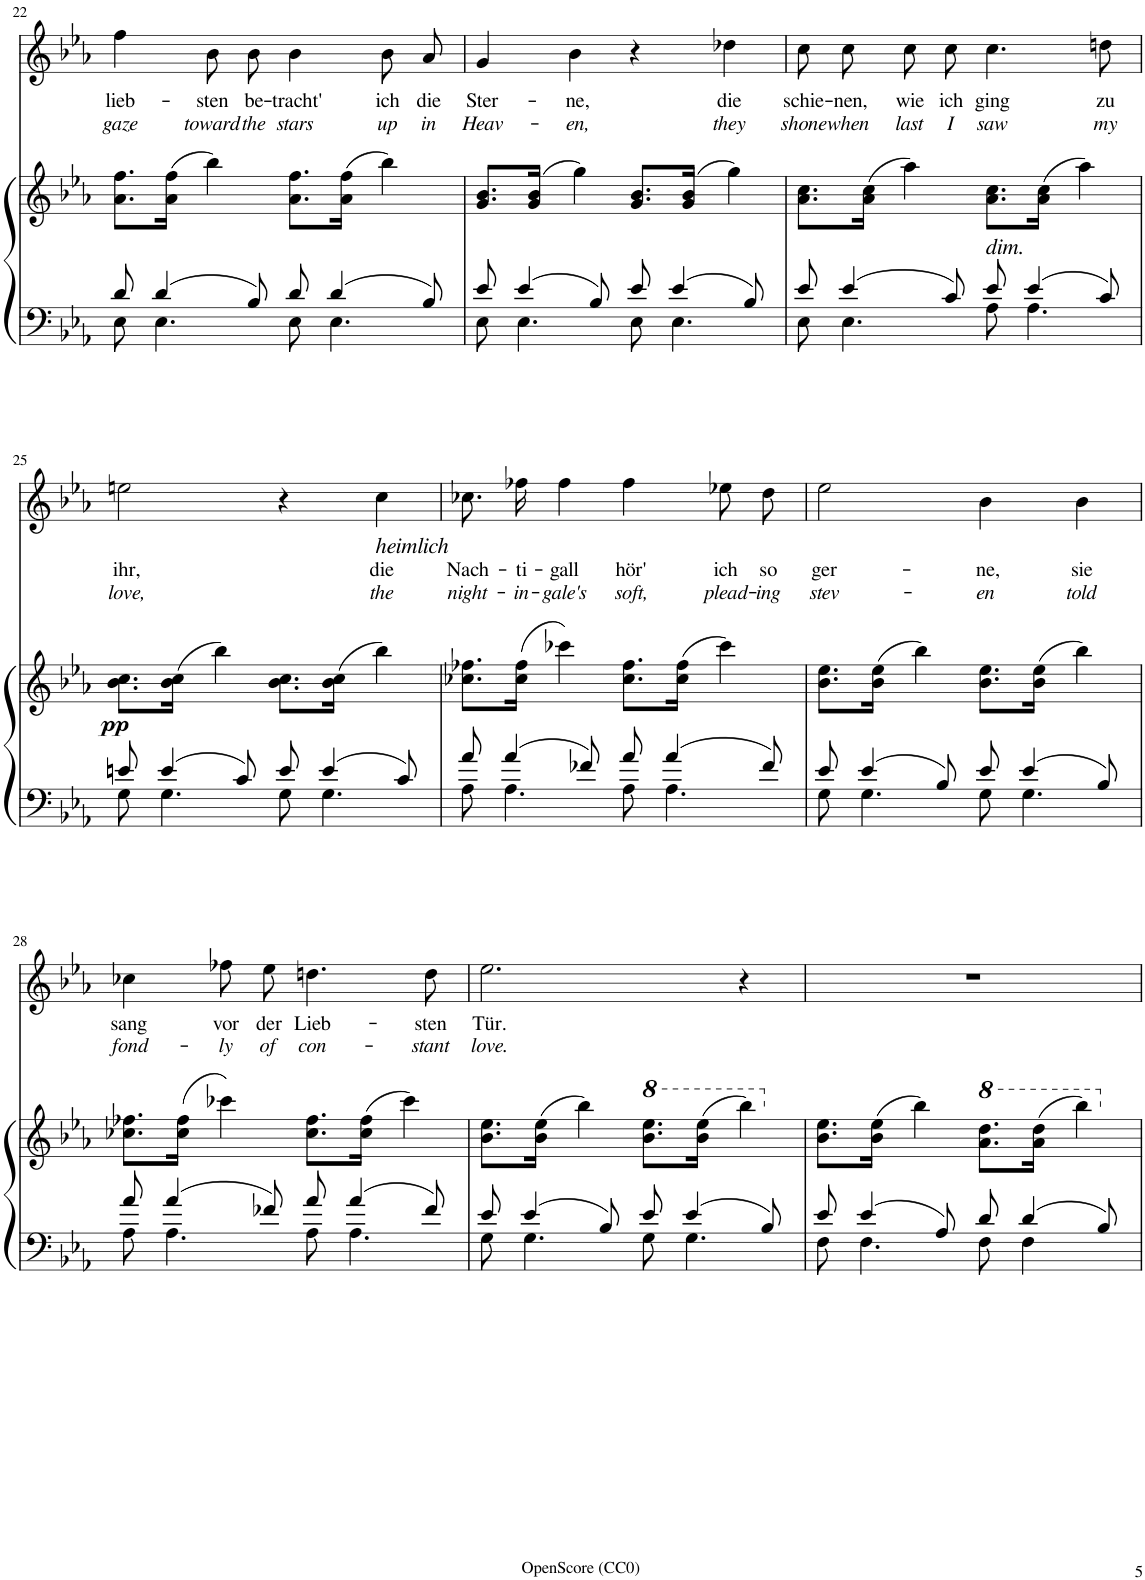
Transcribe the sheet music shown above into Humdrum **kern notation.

**kern	**kern	**dynam	**kern	**text	**text
*part2	*part2	*part2	*part1	*part1	*part1
*staff3	*staff2	*staff2/3	*staff1	*staff1	*staff1
*I"Piano	*	*	*I"Voice	*	*
*I'Pno	*	*	*	*	*
!!LO:PB:g=z
*clefF4	*clefG2	*	*clefG2	*	*
*k[b-e-a-]	*k[b-e-a-]	*	*k[b-e-a-]	*	*
*M4/4	*M4/4	*	*M4/4	*	*
=22	=22	=22	=22	=22	=22
*^	*	*	*	*	*
!	!	!	!	!	!LO:LY:b	!LO:LY:b
8d/	8E-\	8.a-\ 8.ff\L	.	4ff\	lieb-	gaze
4d/	4.E-\	.	.	.	.	.
.	.	(16a-\ 16ff\Jk	.	.	.	.
!	!	!	!	!	!LO:LY:b	!LO:LY:b
.	.	4bb-\)	.	8b-\L	-sten	toward
!	!	!	!	!	!LO:LY:b	!LO:LY:b
8B-/	.	.	.	8b-\J	be-	the
!	!	!	!	!	!LO:LY:b	!LO:LY:b
8d/	8E-\	8.a-\ 8.ff\L	.	4b-\	-tracht'	stars
4d/	4.E-\	.	.	.	.	.
.	.	(16a-\ 16ff\Jk	.	.	.	.
!	!	!	!	!	!LO:LY:b	!LO:LY:b
.	.	4bb-\)	.	8b-/L	ich	up
!	!	!	!	!	!LO:LY:b	!LO:LY:b
8B-/	.	.	.	8a-/J	die	in
=23	=23	=23	=23	=23	=23	=23
!	!	!	!	!	!LO:LY:b	!LO:LY:b
8e-/	8E-\	8.g/ 8.b-/L	.	4g/	Ster-	Heav-
4e-/	4.E-\	.	.	.	.	.
.	.	(16g/ 16b-/Jk	.	.	.	.
!	!	!	!	!	!LO:LY:b	!LO:LY:b
.	.	4gg\)	.	4b-\	-ne,	-en,
8B-/	.	.	.	.	.	.
8e-/	8E-\	8.g/ 8.b-/L	.	4r	.	.
4e-/	4.E-\	.	.	.	.	.
.	.	(16g/ 16b-/Jk	.	.	.	.
!	!	!	!	!	!LO:LY:b	!LO:LY:b
.	.	4gg\)	.	4dd-X\	die	they
8B-/	.	.	.	.	.	.
=24	=24	=24	=24	=24	=24	=24
!	!	!	!	!	!LO:LY:b	!LO:LY:b
8e-/	8E-\	8.a-\ 8.cc\L	.	8cc\L	schie-	shone
!	!	!	!	!	!LO:LY:b	!LO:LY:b
4e-/	4.E-\	.	.	8cc\J	-nen,	when
.	.	(16a-\ 16cc\Jk	.	.	.	.
!	!	!	!	!	!LO:LY:b	!LO:LY:b
.	.	4aa-\)	.	8cc\L	wie	last
!	!	!	!	!	!LO:LY:b	!LO:LY:b
8c/	.	.	.	8cc\J	ich	I
!	!	!LO:TX:b:i:t=dim.	!	!	!	!
!	!	!	!	!	!LO:LY:b	!LO:LY:b
8e-/	8A-\	8.a-\ 8.cc\L	.	4.cc\	ging	saw
4e-/	4.A-\	.	.	.	.	.
.	.	(16a-\ 16cc\Jk	.	.	.	.
.	.	4aa-\)	.	.	.	.
!	!	!	!	!	!LO:LY:b	!LO:LY:b
8c/	.	.	.	8ddn\	zu	my
!!LO:LB:g=z
=25	=25	=25	=25	=25	=25	=25
!	!	!	!LO:DY:b	!	!LO:LY:b	!LO:LY:b
8en/	8G\	8.b-\ 8.cc\L	pp	2een\	ihr,	love,
4e/	4.G\	.	.	.	.	.
.	.	(16b-\ 16cc\Jk	.	.	.	.
.	.	4bb-\)	.	.	.	.
8c/	.	.	.	.	.	.
8e/	8G\	8.b-\ 8.cc\L	.	4r	.	.
4e/	4.G\	.	.	.	.	.
.	.	(16b-\ 16cc\Jk	.	.	.	.
!	!	!	!	!LO:TX:b:i:t=heimlich	!	!
!	!	!	!	!	!LO:LY:b	!LO:LY:b
.	.	4bb-\)	.	4cc\	die	the
8c/	.	.	.	.	.	.
=26	=26	=26	=26	=26	=26	=26
!	!	!	!	!	!LO:LY:b	!LO:LY:b
8a-/	8A-\	8.cc-X\ 8.ff-X\L	.	8.cc-X\L	Nach-	night-
4a-/	4.A-\	.	.	.	.	.
!	!	!	!	!	!LO:LY:b	!LO:LY:b
.	.	(16cc-\ 16ff-\Jk	.	16ff-X\Jk	-ti-	-in-
!	!	!	!	!	!LO:LY:b	!LO:LY:b
.	.	4ccc-X\)	.	4ff-\	-gall	-gale's
8f-X/	.	.	.	.	.	.
!	!	!	!	!	!LO:LY:b	!LO:LY:b
8a-/	8A-\	8.cc-\ 8.ff-\L	.	4ff-\	hör'	soft,
4a-/	4.A-\	.	.	.	.	.
.	.	(16cc-\ 16ff-\Jk	.	.	.	.
!	!	!	!	!	!LO:LY:b	!LO:LY:b
.	.	4ccc-\)	.	8ee-X\L	ich	plead-
!	!	!	!	!	!LO:LY:b	!LO:LY:b
8f-/	.	.	.	8dd\J	so	-ing
=27	=27	=27	=27	=27	=27	=27
!	!	!	!	!	!LO:LY:b	!LO:LY:b
8e-/	8G\	8.b-\ 8.ee-\L	.	2ee-\	ger-	stev-
4e-/	4.G\	.	.	.	.	.
.	.	(16b-\ 16ee-\Jk	.	.	.	.
.	.	4bb-\)	.	.	.	.
8B-/	.	.	.	.	.	.
!	!	!	!	!	!LO:LY:b	!LO:LY:b
8e-/	8G\	8.b-\ 8.ee-\L	.	4b-\	-ne,	-en
4e-/	4.G\	.	.	.	.	.
.	.	(16b-\ 16ee-\Jk	.	.	.	.
!	!	!	!	!	!LO:LY:b	!LO:LY:b
.	.	4bb-\)	.	4b-\	sie	told
8B-/	.	.	.	.	.	.
!!LO:LB:g=z
=28	=28	=28	=28	=28	=28	=28
!	!	!	!	!	!LO:LY:b	!LO:LY:b
8a-/	8A-\	8.cc-X\ 8.ff-X\L	.	4cc-X\	sang	fond-
4a-/	4.A-\	.	.	.	.	.
.	.	(16cc-\ 16ff-\Jk	.	.	.	.
!	!	!	!	!	!LO:LY:b	!LO:LY:b
.	.	4ccc-X\)	.	8ff-X\L	vor	-ly
!	!	!	!	!	!LO:LY:b	!LO:LY:b
8f-X/	.	.	.	8ee-\J	der	of
!	!	!	!	!	!LO:LY:b	!LO:LY:b
8a-/	8A-\	8.cc-\ 8.ff-\L	.	4.ddn\	Lieb-	con-
4a-/	4.A-\	.	.	.	.	.
.	.	(16cc-\ 16ff-\Jk	.	.	.	.
.	.	4ccc-\)	.	.	.	.
!	!	!	!	!	!LO:LY:b	!LO:LY:b
8f-/	.	.	.	8dd\	-sten	-stant
=29	=29	=29	=29	=29	=29	=29
!	!	!	!	!	!LO:LY:b	!LO:LY:b
8e-/	8G\	8.b-\ 8.ee-\L	.	2.ee-\	Tür.	love.
4e-/	4.G\	.	.	.	.	.
.	.	(16b-\ 16ee-\Jk	.	.	.	.
.	.	4bb-\)	.	.	.	.
8B-/	.	.	.	.	.	.
*	*	*8va	*	*	*	*
8e-/	8G\	8.bb-\ 8.eee-\L	.	.	.	.
4e-/	4.G\	.	.	.	.	.
.	.	(16bb-\ 16eee-\Jk	.	.	.	.
.	.	4bbb-\)	.	4r	.	.
8B-/	.	.	.	.	.	.
=30	=30	=30	=30	=30	=30	=30
*	*	*X8va	*	*	*	*
8e-/	8F\	8.b-\ 8.ee-\L	.	1r	.	.
4e-/	4.F\	.	.	.	.	.
.	.	(16b-\ 16ee-\Jk	.	.	.	.
.	.	4bb-\)	.	.	.	.
8A-/	.	.	.	.	.	.
*	*	*8va	*	*	*	*
8d/	8F\	8.aa-\ 8.ddd\L	.	.	.	.
4d/	4F\	.	.	.	.	.
.	.	(16aa-\ 16ddd\Jk	.	.	.	.
.	.	4bbb-\)	.	.	.	.
8B-/	8ryy	.	.	.	.	.
*	*	*X8va	*	*	*	*
*v	*v	*	*	*	*	*
=	=	=	=	=	=
*-	*-	*-	*-	*-	*-
